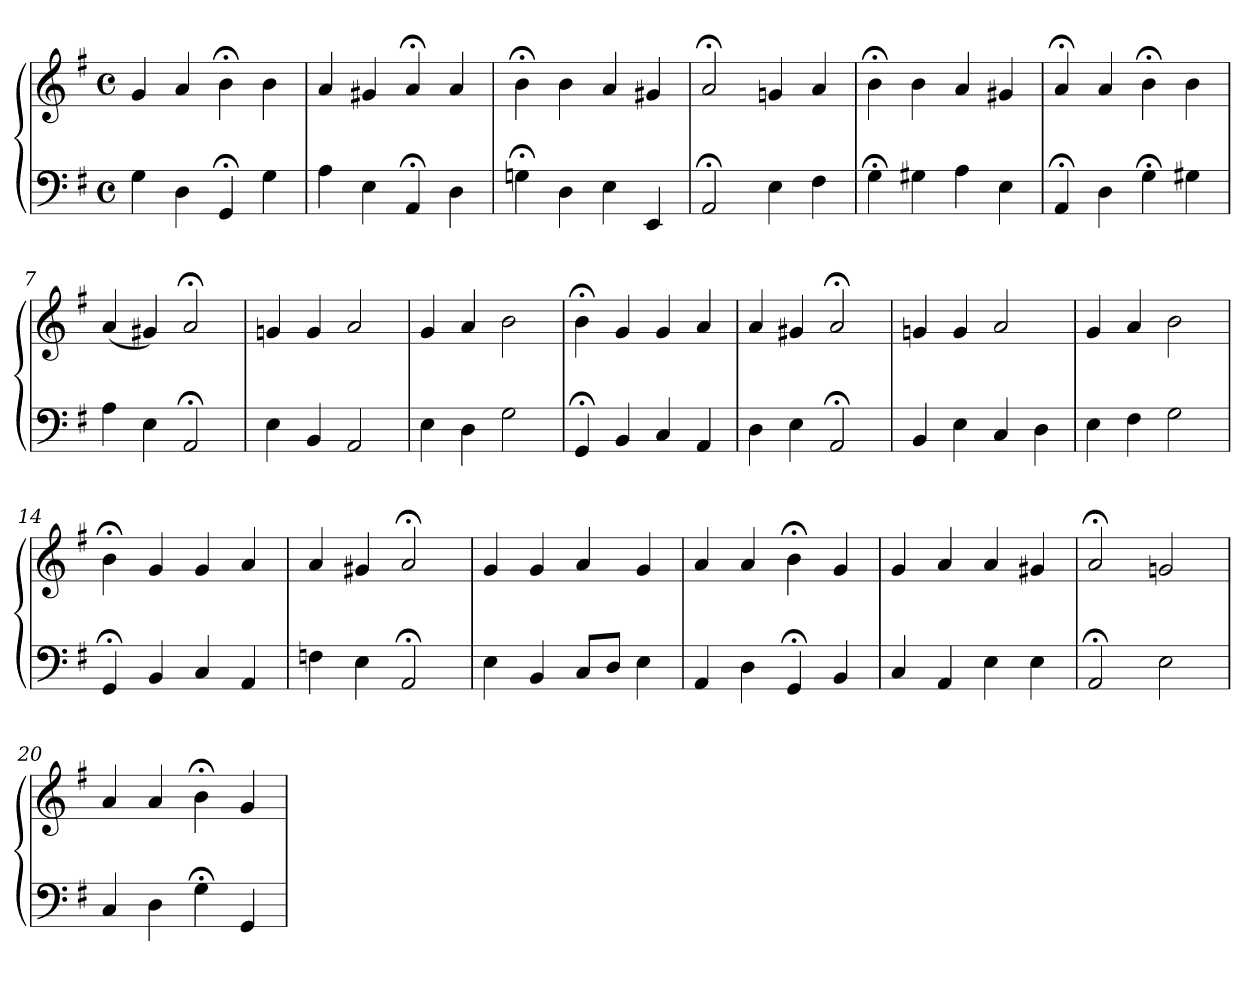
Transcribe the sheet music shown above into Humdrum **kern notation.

**kern	**kern
*part1	*part1
*staff2	*staff1
*clefF4	*clefG2
*k[f#]	*k[f#]
*M4/4	*M4/4
*met(c)	*met(c)
=1	=1
4G	4g
4D	4a
4GG;<	4b;<
4G	4b
=2	=2
4A	4a
4E	4g#X
4AA;<	4a;<
4D	4a
=3	=3
4Gn;<	4b;<
4D	4b
4E	4a
4EE	4g#X
=4	=4
2AA;<	2a;<
4E	4gn
4F#	4a
=5	=5
4G;<	4b;<
4G#X	4b
4A	4a
4E	4g#X
=6	=6
4AA;<	4a;<
4D	4a
4G;<	4b;<
4G#X	4b
=7	=7
4A	(4a
4E	4g#X)
2AA;<	2a;<
!!LO:LB:g=z
=8	=8
4E	4gn
4BB	4g
2AA	2a
=9	=9
4E	4g
4D	4a
2G	2b
=10	=10
4GG;<	4b;<
4BB	4g
4C	4g
4AA	4a
=11	=11
4D	4a
4E	4g#X
2AA;<	2a;<
=12	=12
4BB	4gn
4E	4g
4C	2a
4D	.
=13	=13
4E	4g
4F#	4a
2G	2b
=14	=14
4GG;<	4b;<
4BB	4g
4C	4g
4AA	4a
=15	=15
4Fn	4a
4E	4g#X
2AA;<	2a;<
!!LO:LB:g=z
=16	=16
4E	4g
4BB	4g
8CL	4a
8DJ	.
4E	4g
=17	=17
4AA	4a
4D	4a
4GG;<	4b;<
4BB	4g
=18	=18
4C	4g
4AA	4a
4E	4a
4E	4g#X
=19	=19
2AA;<	2a;<
2E	2gn
=20	=20
4C	4a
4D	4a
4G;<	4b;<
4GG	4g
=	=
*-	*-
